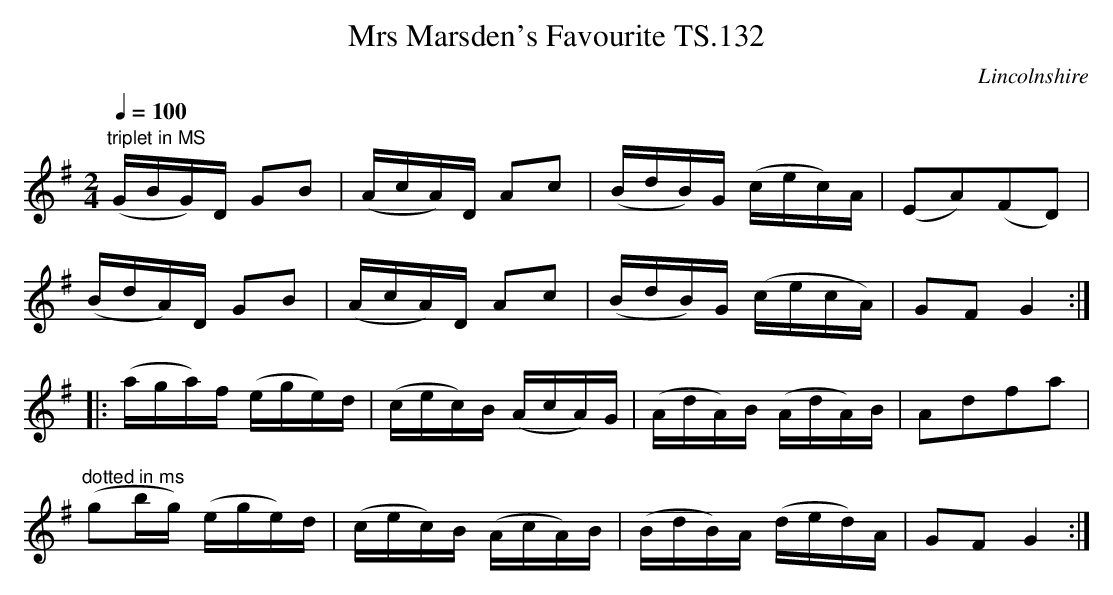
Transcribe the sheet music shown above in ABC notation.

X:1
T:Mrs Marsden's Favourite TS.132
L:1/16
M:2/4
O:Lincolnshire
Q:1/4=100
K:G
"triplet in MS"(GBG)D G2B2|(AcA)D A2c2|(BdB)G (cec)A|(E2A2)(F2D2)|!
(BdA)D G2B2|(AcA)D A2c2|(BdB)G (cecA)|G2F2G4:|!
|:(aga)f (ege)d|(cec)B (AcA)G|(AdA)B (AdA)B|A2d2f2a2|!
"dotted in ms" (g2bg) (ege)d|(cec)B (AcA)B|(BdB)A (ded)A|G2F2G4:|]
